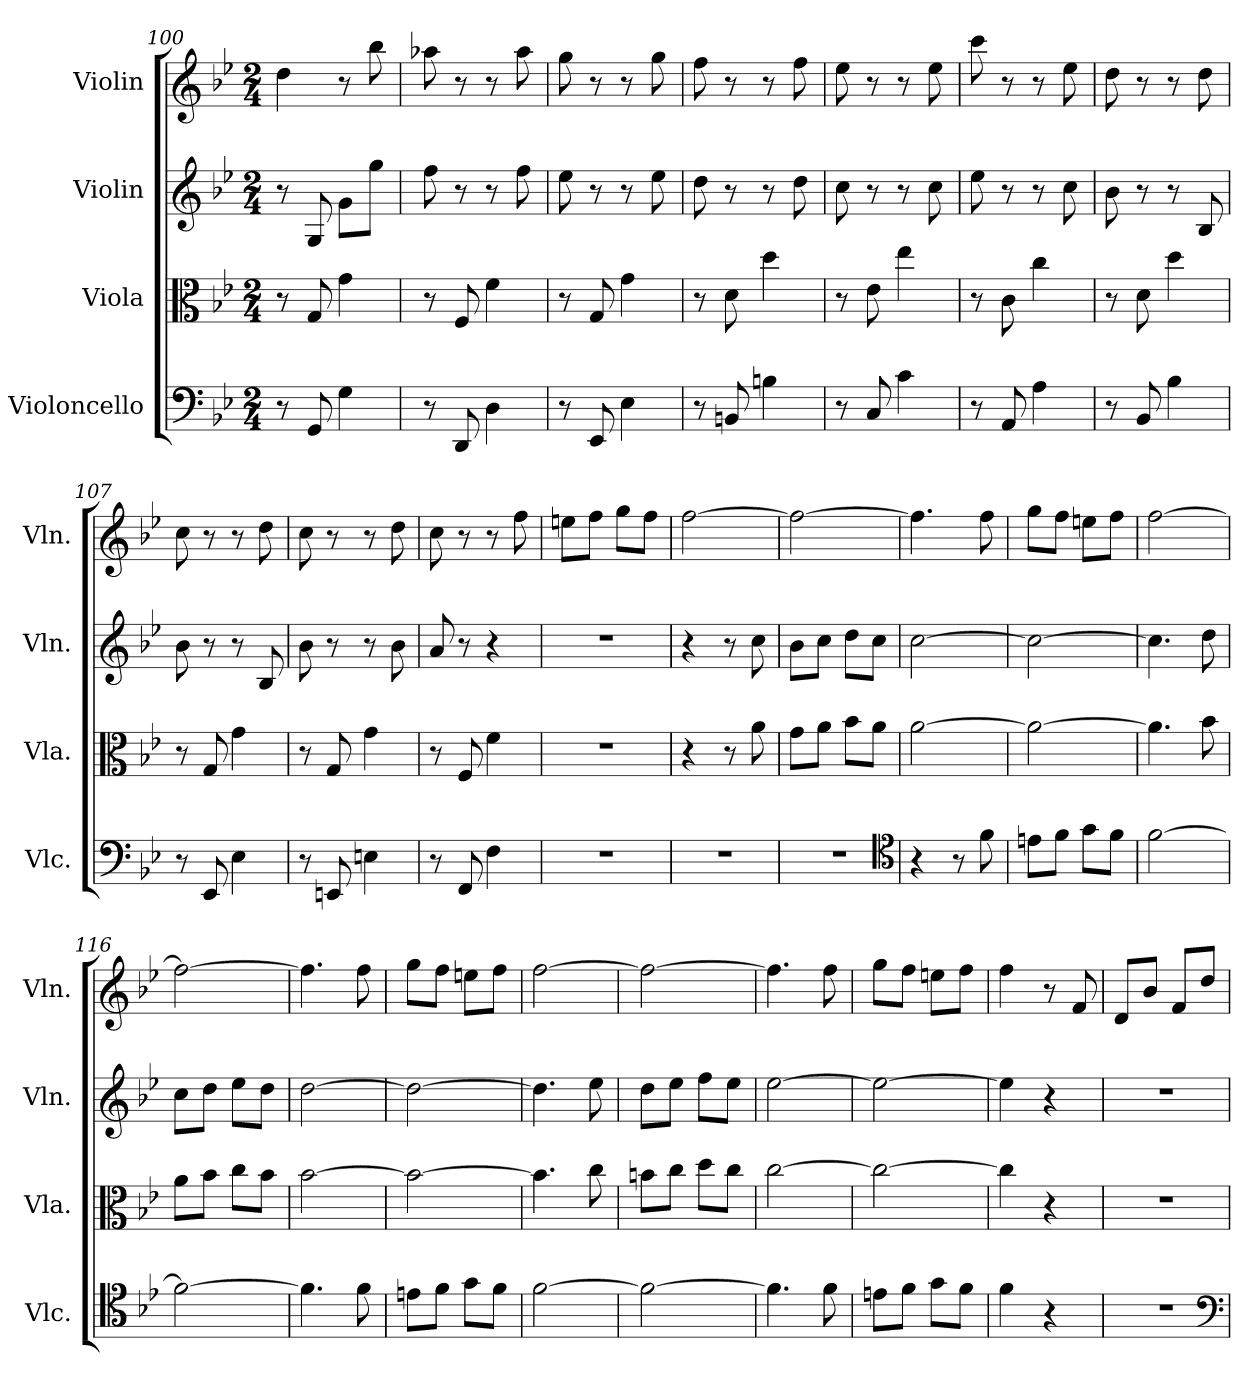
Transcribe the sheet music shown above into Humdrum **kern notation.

**kern	**kern	**kern	**kern
*part4	*part3	*part2	*part1
*staff4	*staff3	*staff2	*staff1
*I"Violoncello	*I"Viola	*I"Violin	*I"Violin
*I'Vlc.	*I'Vla.	*I'Vln.	*I'Vln.
*clefF4	*clefC3	*clefG2	*clefG2
*k[b-e-]	*k[b-e-]	*k[b-e-]	*k[b-e-]
*B-:	*B-:	*B-:	*B-:
*M2/4	*M2/4	*M2/4	*M2/4
=100	=100	=100	=100
8r	8r	8r	4dd\
8GG/	8G/	8G/	.
4G\	4g\	8g\L	8r
.	.	8gg\J	8bb-\
=101	=101	=101	=101
8r	8r	8ff\	8aa-X\
8DD/	8F/	8r	8r
4D\	4f\	8r	8r
.	.	8ff\	8aa-\
=102	=102	=102	=102
8r	8r	8ee-\	8gg\
8EE-/	8G/	8r	8r
4E-\	4g\	8r	8r
.	.	8ee-\	8gg\
=103	=103	=103	=103
8r	8r	8dd\	8ff\
8BBn/	8d\	8r	8r
4Bn\	4dd\	8r	8r
.	.	8dd\	8ff\
=104	=104	=104	=104
8r	8r	8cc\	8ee-\
8C/	8e-\	8r	8r
4c\	4ee-\	8r	8r
.	.	8cc\	8ee-\
=105	=105	=105	=105
8r	8r	8ee-\	8ccc\
8AA/	8c\	8r	8r
4A\	4cc\	8r	8r
.	.	8cc\	8ee-\
=106	=106	=106	=106
8r	8r	8b-\	8dd\
8BB-/	8d\	8r	8r
4B-\	4dd\	8r	8r
.	.	8B-/	8dd\
=107	=107	=107	=107
8r	8r	8b-\	8cc\
8EE-/	8G/	8r	8r
4E-\	4g\	8r	8r
.	.	8B-/	8dd\
=108	=108	=108	=108
8r	8r	8b-\	8cc\
8EEn/	8G/	8r	8r
4En\	4g\	8r	8r
.	.	8b-\	8dd\
=109	=109	=109	=109
8r	8r	8a/	8cc\
8FF/	8F/	8r	8r
4F\	4f\	4r	8r
.	.	.	8ff\
=110	=110	=110	=110
2r	2r	2r	8een\L
.	.	.	8ff\J
.	.	.	8gg\L
.	.	.	8ff\J
=111	=111	=111	=111
2r	4r	4r	[2ff\
.	8r	8r	.
.	8a\	8cc\	.
=112	=112	=112	=112
2r	8g\L	8b-\L	2ff\_
.	8a\J	8cc\J	.
.	8b-\L	8dd\L	.
.	8a\J	8cc\J	.
*clefC4	*	*	*
=113	=113	=113	=113
4r	[2a\	[2cc\	4.ff\]
8r	.	.	.
8f\	.	.	8ff\
=114	=114	=114	=114
8en\L	2a\_	2cc\_	8gg\L
8f\J	.	.	8ff\J
8g\L	.	.	8een\L
8f\J	.	.	8ff\J
=115	=115	=115	=115
[2f\	4.a\]	4.cc\]	[2ff\
.	8b-\	8dd\	.
=116	=116	=116	=116
2f\_	8a\L	8cc\L	2ff\_
.	8b-\J	8dd\J	.
.	8cc\L	8ee-\L	.
.	8b-\J	8dd\J	.
=117	=117	=117	=117
4.f\]	[2b-\	[2dd\	4.ff\]
8f\	.	.	8ff\
=118	=118	=118	=118
8en\L	2b-\_	2dd\_	8gg\L
8f\J	.	.	8ff\J
8g\L	.	.	8een\L
8f\J	.	.	8ff\J
=119	=119	=119	=119
[2f\	4.b-\]	4.dd\]	[2ff\
.	8cc\	8ee-\	.
=120	=120	=120	=120
2f\_	8bn\L	8dd\L	2ff\_
.	8cc\J	8ee-\J	.
.	8dd\L	8ff\L	.
.	8cc\J	8ee-\J	.
=121	=121	=121	=121
4.f\]	[2cc\	[2ee-\	4.ff\]
8f\	.	.	8ff\
=122	=122	=122	=122
8en\L	2cc\_	2ee-\_	8gg\L
8f\J	.	.	8ff\J
8g\L	.	.	8een\L
8f\J	.	.	8ff\J
=123	=123	=123	=123
4f\	4cc\]	4ee-\]	4ff\
4r	4r	4r	8r
.	.	.	8f/
=124	=124	=124	=124
2r	2r	2r	8d/L
.	.	.	8b-/J
.	.	.	8f/L
.	.	.	8dd/J
*clefF4	*	*	*
=	=	=	=
*-	*-	*-	*-
